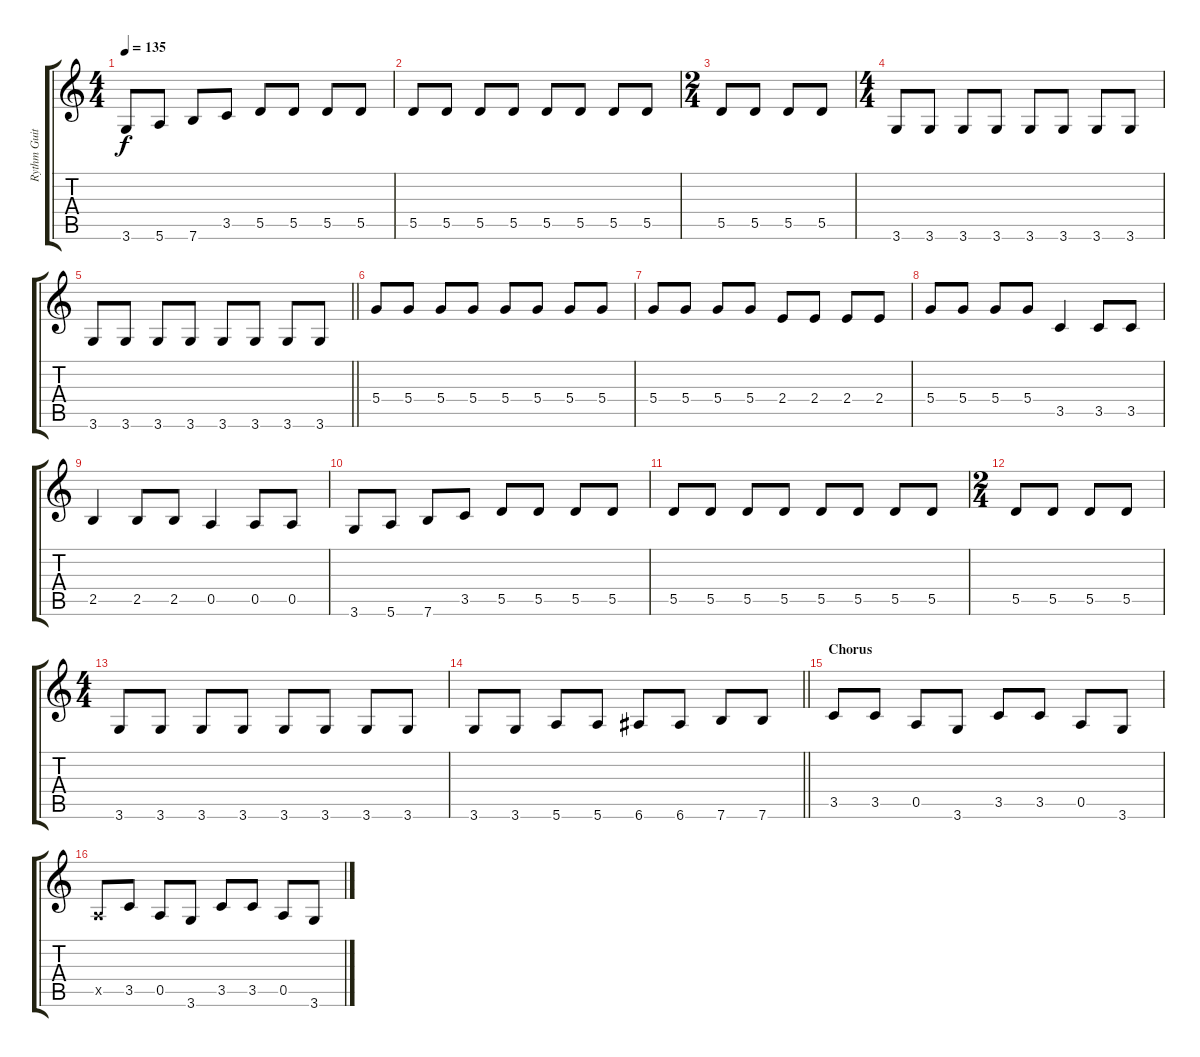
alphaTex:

\track ("Rythm Guitar" "Rythm Guit") {instrument distortionguitar}
\staff {score tabs}
\tuning (E4 B3 G3 D3 A2 E2) {hide}
\ts (4 4)
\tempo 135
\clef g2
\ks c
3.6.8{dy f} 5.6.8 7.6.8 3.5.8 5.5.8 5.5.8 5.5.8 5.5.8 |
5.5.8 5.5.8 5.5.8 5.5.8 5.5.8 5.5.8 5.5.8 5.5.8 |
\ts (2 4)
5.5.8 5.5.8 5.5.8 5.5.8 |
\ts (4 4)
3.6.8 3.6.8 3.6.8 3.6.8 3.6.8 3.6.8 3.6.8 3.6.8 |
\barLineRight lightlight
3.6.8 3.6.8 3.6.8 3.6.8 3.6.8 3.6.8 3.6.8 3.6.8 |
5.4.8 5.4.8 5.4.8 5.4.8 5.4.8 5.4.8 5.4.8 5.4.8 |
5.4.8 5.4.8 5.4.8 5.4.8 2.4.8 2.4.8 2.4.8 2.4.8 |
5.4.8 5.4.8 5.4.8 5.4.8 3.5.4 3.5.8 3.5.8 |
2.5.4 2.5.8 2.5.8 0.5.4 0.5.8 0.5.8 |
3.6.8 5.6.8 7.6.8 3.5.8 5.5.8 5.5.8 5.5.8 5.5.8 |
5.5.8 5.5.8 5.5.8 5.5.8 5.5.8 5.5.8 5.5.8 5.5.8 |
\ts (2 4)
5.5.8 5.5.8 5.5.8 5.5.8 |
\ts (4 4)
3.6.8 3.6.8 3.6.8 3.6.8 3.6.8 3.6.8 3.6.8 3.6.8 |
\barLineRight lightlight
3.6.8 3.6.8 5.6.8 5.6.8 6.6.8 6.6.8 7.6.8 7.6.8 |
\section ("" "Chorus")
3.5.8 3.5.8 0.5.8 3.6.8 3.5.8 3.5.8 0.5.8 3.6.8 |
0.5{x}.8 3.5.8 0.5.8 3.6.8 3.5.8 3.5.8 0.5.8 3.6.8
